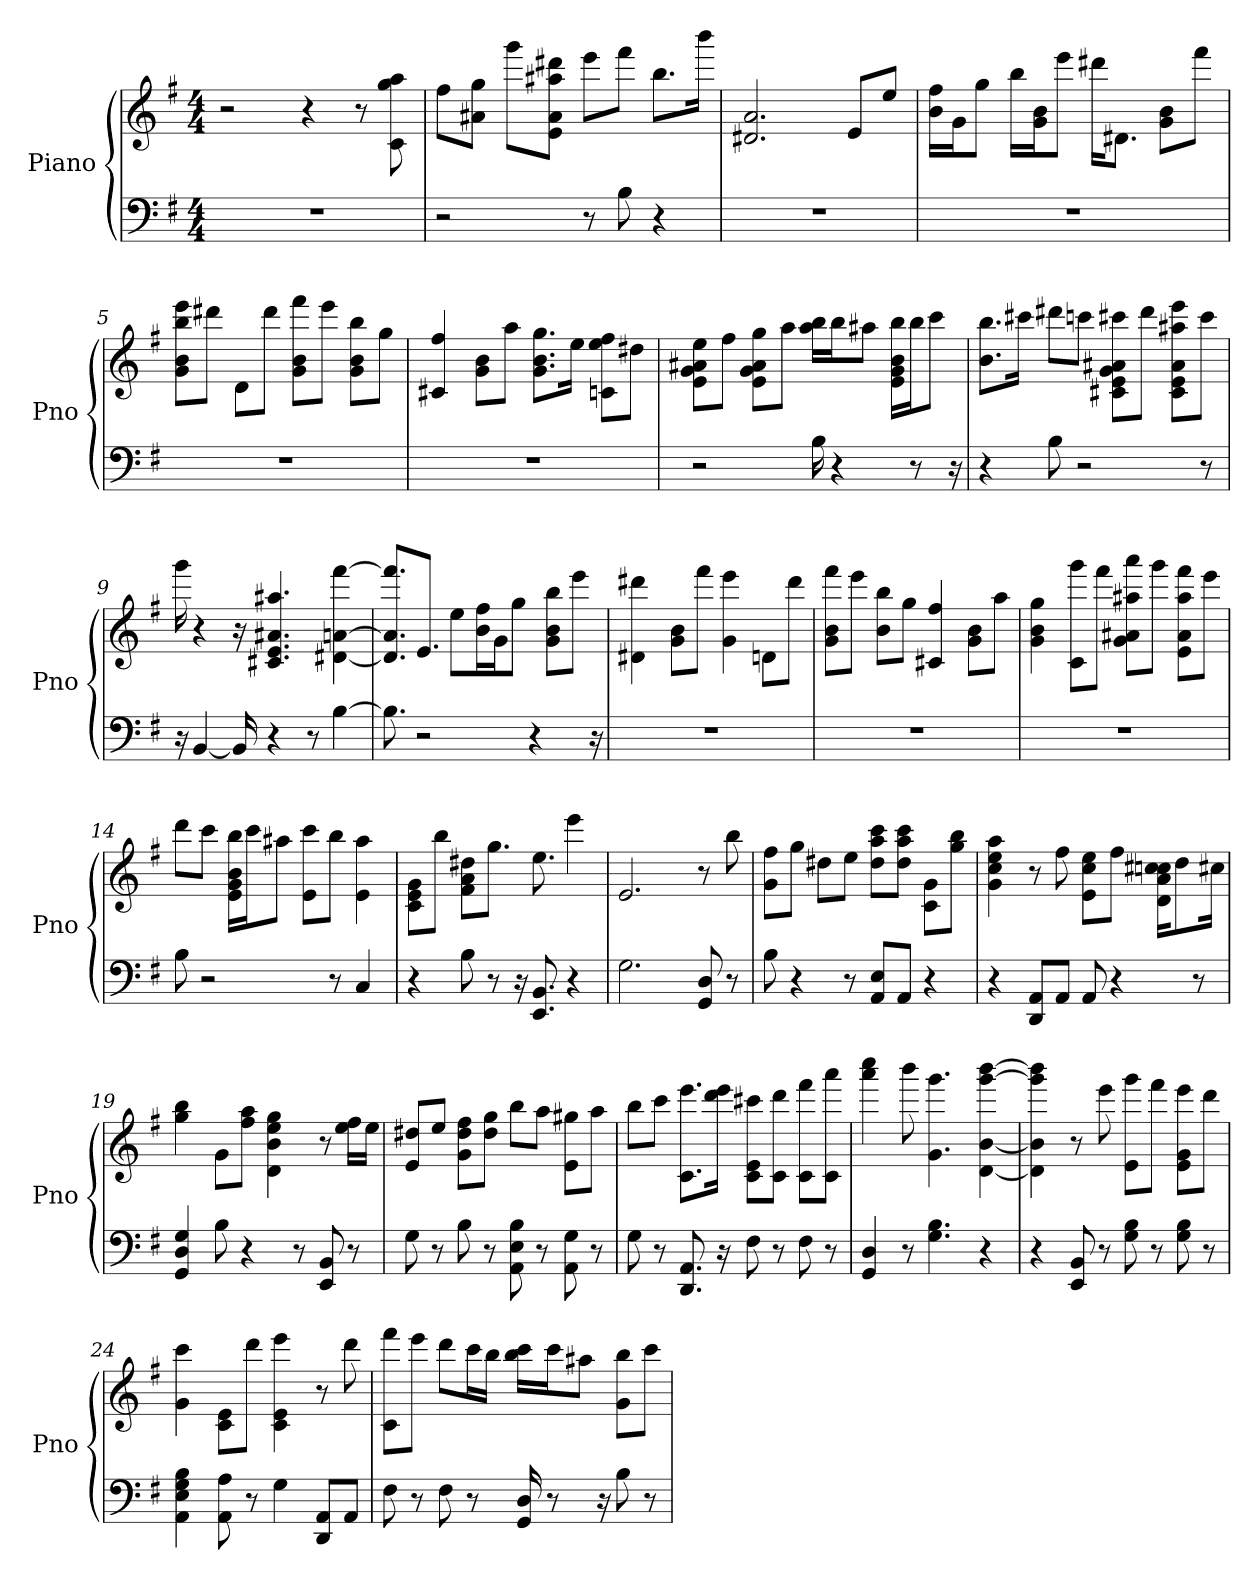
**kern	**kern
*part1	*part1
*staff2	*staff1
*I"Piano	*
*I'Pno	*
*clefF4	*clefG2
*k[f#]	*k[f#]
*G:	*G:
*M4/4	*M4/4
*MM140	*MM140
=1	=1
1r	2r
.	4r
.	8r
.	8aa 8gg 8c
=2	=2
2r	8ff#\L
.	8gg\ 8a#\J
.	8ggg\L
.	8aa#\ 8e\ 8ddd#\ 8a#\J
8r	8eee\L
8B	8fff#\J
4r	8.bb\L
.	16bbb\Jk
=3	=3
1r	2.a 2.d#
.	8e/L
.	8ee/J
=4	=4
1r	16ff#\ 16b\LL
.	16g\J
.	8gg\J
.	16bb\LL
.	16b\ 16g\J
.	8eee\J
.	16ddd#\KL
.	8.d#\J
.	8g\ 8b\L
.	8fff#\J
=5	=5
1r	8b\ 8eee\ 8g\ 8bb\L
.	8ddd#\J
.	8d\L
.	8ddd#\J
.	8fff#\ 8b\ 8g\L
.	8eee\J
.	8bb\ 8b\ 8g\L
.	8gg\J
=6	=6
1r	4c# 4ff#
.	8b\ 8g\L
.	8aa\J
.	8.gg\ 8.b\ 8.g\L
.	16ee\Jk
.	8ff#\ 8c\ 8ee\L
.	8dd#\J
=7	=7
2r	8a#\ 8g\ 8ee\ 8e\L
.	8ff#\J
.	8gg\ 8a#\ 8g\ 8e\L
.	8aa\J
16B	16bb\ 16aa\LL
4r	16bb\J
.	8aa#\J
.	16bb\ 16e\ 16g\ 16b\LL
8r	16bb\J
.	8ccc\J
16r	.
=8	=8
4r	8.b\ 8.bb\L
.	16ccc#\Jk
8B	8ddd#\L
2r	8ccc\J
.	8ccc#\ 8g\ 8c#\ 8e\ 8a#\L
.	8ddd#\J
.	8e\ 8eee\ 8c#\ 8aa#\ 8a#\L
8r	8ccc#\J
=9	=9
16r	16ggg
[4BB	4r
16BB]	16r
4r	4.c# 4.aa# 4.e 4.a#
8r	.
[4B	[4a [4fff# [4d#
=10	=10
8.B]	8.a]/ 8.fff#]/ 8.d#]/L
2r	8.e/J
.	8ee\L
.	16ff#\ 16b\L
.	16g\J
.	8gg\J
4r	.
.	8g\ 8b\ 8bb\L
.	8eee\J
16r	.
=11	=11
1r	4ddd# 4d#
.	8b\ 8g\L
.	8fff#\J
.	4g 4eee
.	8d\L
.	8ddd#\J
=12	=12
1r	8b\ 8fff#\ 8g\L
.	8eee\J
.	8b\ 8bb\L
.	8gg\J
.	4ff# 4c#
.	8g\ 8b\L
.	8aa\J
=13	=13
1r	4b 4g 4gg
.	8ggg\ 8c\L
.	8fff#\J
.	8aaa\ 8g\ 8aa#\ 8a#\L
.	8ggg\J
.	8fff#\ 8a#\ 8e\ 8aa#\L
.	8eee\J
=14	=14
8B	8ddd\L
2r	8ccc\J
.	16g\ 16e\ 16b\ 16bb\LL
.	16ccc\J
.	8aa#\J
.	8ccc\ 8e\L
8r	8bb\J
4C	4aa# 4e
=15	=15
4r	8c\ 8e\ 8g\L
.	8bb\J
8B	8f#\ 8a\ 8dd#\L
8r	8.gg\J
16r	.
8.BB 8.EE	8.ee
4r	4eee
=16	=16
2.G	2.e
8D 8GG	8r
8r	8bb
=17	=17
8B	8ff#\ 8g\L
4r	8gg\J
.	8dd#\L
8r	8ee\J
8AA/ 8E/L	8ccc\ 8dd#\ 8aa\L
8AA/J	8dd#\ 8ccc\ 8aa\J
4r	8g\ 8c\L
.	8bb\ 8gg\J
=18	=18
4r	4aa 4cc 4ee 4g
8AA/ 8DD/L	8r
8AA/J	8ff#
8AA	8e\ 8cc\ 8ee\L
4r	8ff#\J
.	16a\ 16d\ 16cc#\ 16cc\KL
.	8dd\
8r	.
.	16cc#\Jk
=19	=19
4GG 4D 4G	4gg 4bb
8B	8g\L
4r	8ff#\ 8aa\J
.	4d 4b 4gg 4ee
8r	.
8BB 8EE	8r
8r	16ee\ 16ff#\LL
.	16ee\JJ
=20	=20
8G	8e/ 8dd#/L
8r	8ee/J
8B	8g\ 8ff#\ 8dd#\L
8r	8dd#\ 8gg\J
8AA 8E 8B	8bb\L
8r	8aa\J
8G 8AA	8e\ 8gg#\L
8r	8aa\J
=21	=21
8G	8bb\L
8r	8ccc\J
8.DD 8.AA	8.eee\ 8.c\L
16r	16eee\ 16ddd\Jk
8F#	8ccc#\ 8e\ 8c\L
8r	8ddd\ 8c\J
8F#	8c\ 8fff#\L
8r	8c\ 8aaa\J
=22	=22
4D 4GG	4cccc 4aaa
8r	8bbb
4.G 4.B	4.g 4.ggg
4r	[4d [4bbb [4ggg [4b
=23	=23
4r	4d] 4bbb] 4ggg] 4b]
8BB 8EE	8r
8r	8eee
8G 8B	8ggg\ 8e\L
8r	8fff#\J
8G 8B	8e\ 8g\ 8eee\L
8r	8ddd\J
=24	=24
4G 4E 4B 4AA	4g 4ccc
8A 8AA	8c\ 8e\L
8r	8ddd\J
4G	4eee 4c 4e
8DD/ 8AA/L	8r
8AA/J	8ddd
=25	=25
8F#	8fff#\ 8c\L
8r	8eee\J
8F#	8ddd\L
8r	16ccc\L
.	16bb\JJ
16GG 16D	16ccc\ 16bb\LL
8r	16ccc\J
.	8aa#\J
16r	.
8B	8g\ 8bb\L
8r	8ccc\J
=	=
*-	*-
